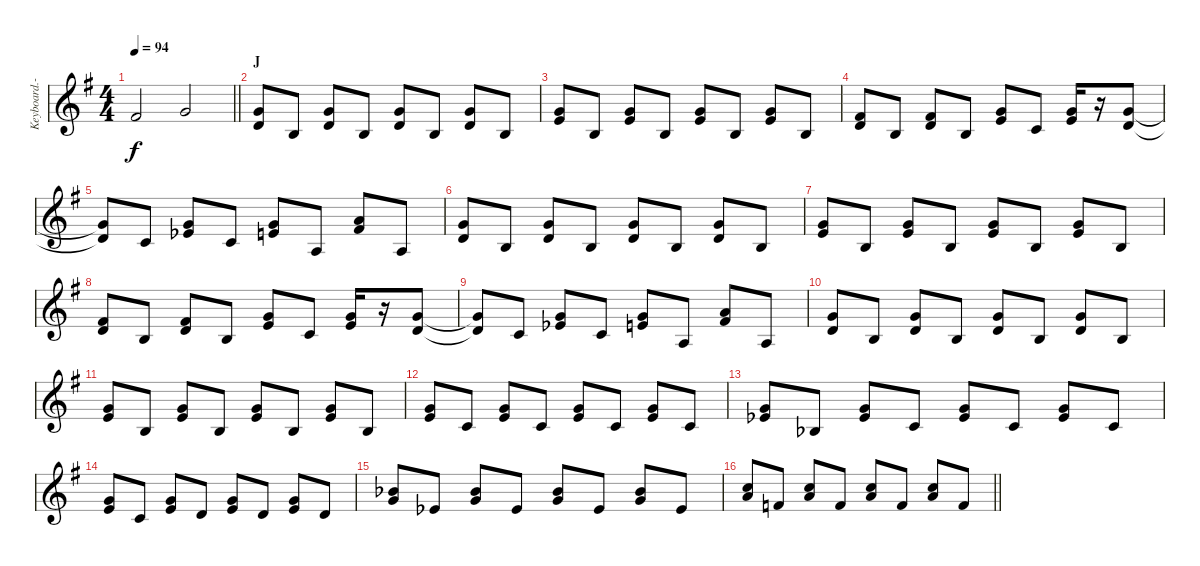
\track ("Keyboard.-I" "Keyboard.-") {instrument stringensemble1}
\staff {score}
\tuning (E4 B3 G3 D3 A2 E2 B1) {hide}
\ts (4 4)
\tempo 94
\clef g2
\barLineRight lightlight
\ks g
2.1.2{dy f} 3.1.2 |
\section ("" "J")
(3.1 3.2).8 4.3.8 (3.1 3.2).8 4.3.8 (3.1 3.2).8 4.3.8 (3.1 3.2).8 4.3.8 |
(3.1 5.2).8 4.3.8 (3.1 5.2).8 4.3.8 (3.1 5.2).8 4.3.8 (3.1 5.2).8 4.3.8 |
(2.1 3.2).8 4.3.8 (2.1 3.2).8 4.3.8 (3.1 5.2).8 5.3.8 (3.1 5.2).16 r.16 (3.1 3.2).8 |
(3.1{t} 3.2{t}).8 5.3.8 (3.1 4.2{acc b}).8 5.3.8 (3.1 5.2).8 2.3.8 (5.1 7.2).8 2.3.8 |
(3.1 3.2).8 4.3.8 (3.1 3.2).8 4.3.8 (3.1 3.2).8 4.3.8 (3.1 3.2).8 4.3.8 |
(3.1 5.2).8 4.3.8 (3.1 5.2).8 4.3.8 (3.1 5.2).8 4.3.8 (3.1 5.2).8 4.3.8 |
(2.1 3.2).8 4.3.8 (2.1 3.2).8 4.3.8 (3.1 5.2).8 5.3.8 (3.1 5.2).16 r.16 (3.1 3.2).8 |
(3.1{t} 3.2{t}).8 5.3.8 (3.1 4.2{acc b}).8 5.3.8 (3.1 5.2).8 2.3.8 (5.1 7.2).8 2.3.8 |
(3.1 3.2).8 4.3.8 (3.1 3.2).8 4.3.8 (3.1 3.2).8 4.3.8 (3.1 3.2).8 4.3.8 |
(3.1 5.2).8 4.3.8 (3.1 5.2).8 4.3.8 (3.1 5.2).8 4.3.8 (3.1 5.2).8 4.3.8 |
(3.1 5.2).8 5.3.8 (3.1 5.2).8 5.3.8 (3.1 5.2).8 5.3.8 (3.1 5.2).8 5.3.8 |
(3.1 4.2{acc b}).8 3.3{acc b}.8 (3.1 4.2{acc b}).8 5.3.8 (3.1 4.2{acc b}).8 5.3.8 (3.1 4.2{acc b}).8 5.3.8 |
(3.1 5.2).8 5.3.8 (3.1 5.2).8 7.3.8 (3.1 5.2).8 7.3.8 (3.1 5.2).8 7.3.8 |
(6.1{acc b} 8.2).8 8.3{acc b}.8 (6.1{acc b} 8.2).8 8.3{acc b}.8 (6.1{acc b} 8.2).8 8.3{acc b}.8 (6.1{acc b} 8.2).8 8.3{acc b}.8 |
\barLineRight lightlight
(8.1 10.2).8 10.3.8 (8.1 10.2).8 10.3.8 (8.1 10.2).8 10.3.8 (8.1 10.2).8 10.3.8
